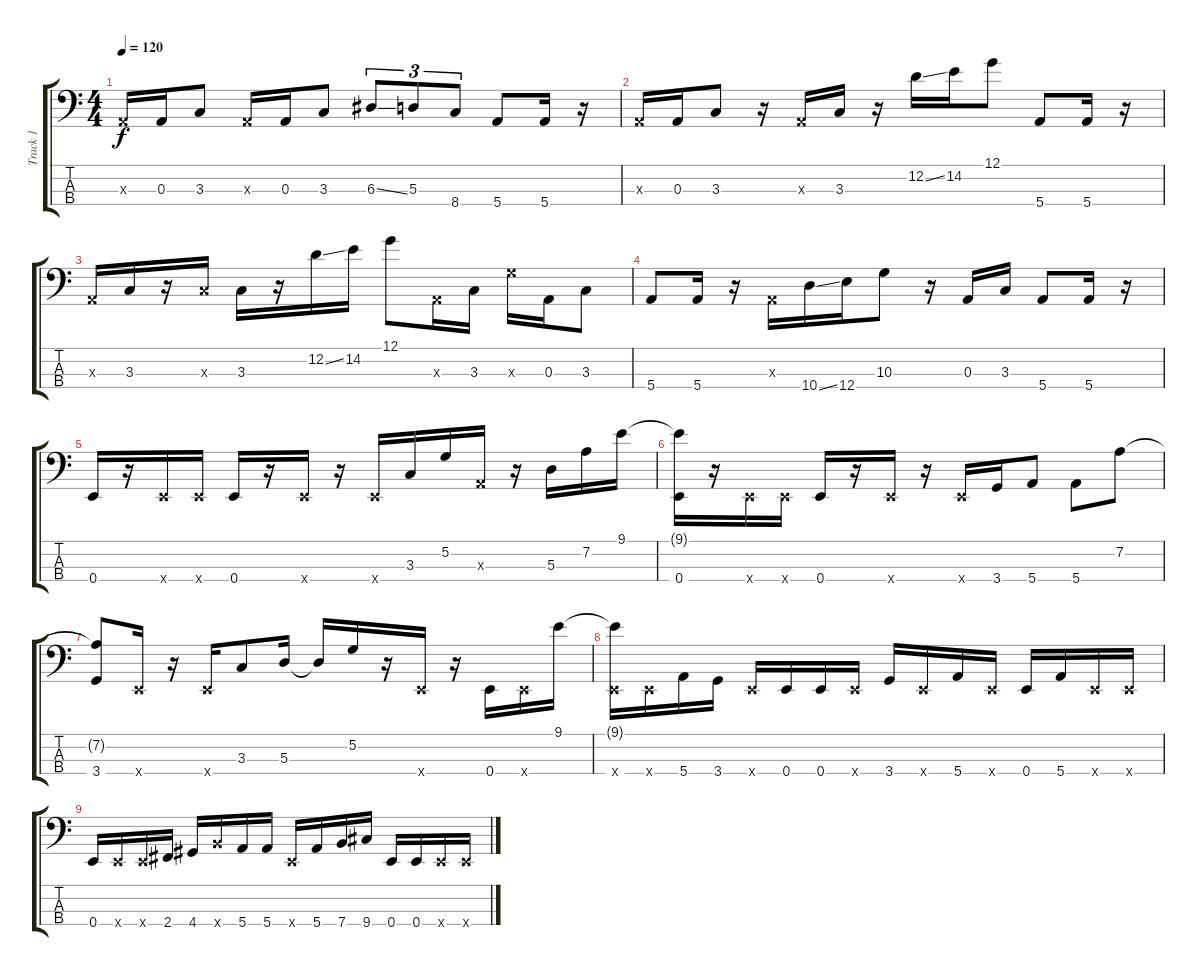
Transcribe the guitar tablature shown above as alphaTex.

\track ("Track 1" "Track 1") {instrument slapbass1}
\staff {score tabs}
\tuning (G2 D2 A1 E1) {hide}
\ts (4 4)
\tempo 120
\clef f4
\ks c
0.3{x}.16{dy f instrument slapbass1} 0.3.16 3.3.8 0.3{x}.16 0.3.16 3.3.8 6.3{ss}.8{tu (3 2)} 5.3.8{tu (3 2)} 8.4.8{tu (3 2)} 5.4.8 5.4.16 r.16 |
0.3{x}.16 0.3.16 3.3.8 r.16 0.3{x}.16 3.3.16 r.16 12.2{ss}.16 14.2.16 12.1.8 5.4.8 5.4.16 r.16 |
0.3{x}.16 3.3.16 r.16 3.3{x}.16 3.3.16 r.16 12.2{ss}.16 14.2.16 12.1.8 0.3{x}.16 3.3.16 10.3{x}.16 0.3.16 3.3.8 |
5.4.8 5.4.16 r.16 0.3{x}.16 10.4{ss}.16 12.4.16 10.3.8 r.16 0.3.16 3.3.16 5.4.8 5.4.16 r.16 |
0.4.16 r.16 0.4{x}.16 0.4{x}.16 0.4.16 r.16 0.4{x}.16 r.16 0.4{x}.16 3.3.16 5.2.16 0.3{x}.16 r.16 5.3.16 7.2.16 9.1.16 |
(9.1{t} 0.4).16 r.16 0.4{x}.16 0.4{x}.16 0.4.16 r.16 0.4{x}.16 r.16 0.4{x}.16 3.4.16 5.4.8 5.4.8 7.2.8 |
(7.2{t} 3.4).8 0.4{x}.16 r.16 0.4{x}.16 3.3.8 5.3.16 5.3{t}.16 5.2.16 r.16 0.4{x}.16 r.16 0.4.16 0.4{x}.16 9.1.16 |
(9.1{t} 0.4{x}).16 0.4{x}.16 5.4.16 3.4.16 0.4{x}.16 0.4.16 0.4.16 0.4{x}.16 3.4.16 0.4{x}.16 5.4.16 0.4{x}.16 0.4.16 5.4.16 0.4{x}.16 0.4{x}.16 |
0.4.16 0.4{x}.16 0.4{x}.16 2.4.16 4.4.16 7.4{x}.16 5.4.16 5.4.16 0.4{x}.16 5.4.16 7.4.16 9.4.16 0.4.16 0.4.16 0.4{x}.16 0.4{x}.16
